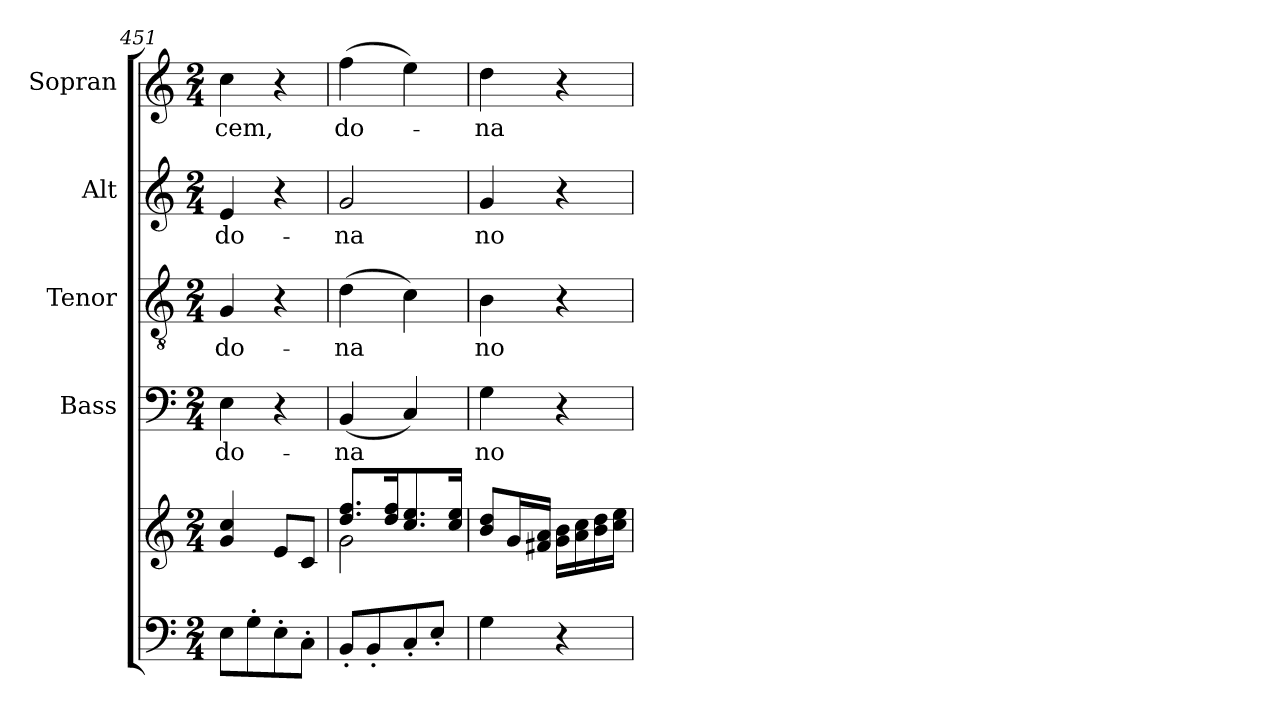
**kern	**kern	**kern	**text	**kern	**text	**kern	**text	**kern	**text
*part5	*part5	*part4	*part4	*part3	*part3	*part2	*part2	*part1	*part1
*staff6	*staff5	*staff4	*staff4	*staff3	*staff3	*staff2	*staff2	*staff1	*staff1
*	*	*I"Bass	*	*I"Tenor	*	*I"Alt	*	*I"Sopran	*
*	*	*I'B.	*	*I'T.	*	*I'A.	*	*I'S.	*
*clefF4	*clefG2	*clefF4	*	*clefGv2	*	*clefG2	*	*clefG2	*
*k[]	*k[]	*k[]	*	*k[]	*	*k[]	*	*k[]	*
*C:	*C:	*C:	*	*C:	*	*C:	*	*C:	*
*M2/4	*M2/4	*M2/4	*	*M2/4	*	*M2/4	*	*M2/4	*
=451	=451	=451	=451	=451	=451	=451	=451	=451	=451
!	!	!	!LO:LY:b	!	!LO:LY:b	!	!LO:LY:b	!	!LO:LY:b
8E\L	4g/ 4cc/	4E\	do-	4G/	do-	4e/	do-	4cc\	-cem,
8G'>\	.	.	.	.	.	.	.	.	.
8E'>\	8e/L	4r	.	4r	.	4r	.	4r	.
8C'>\J	8c/J	.	.	.	.	.	.	.	.
=452	=452	=452	=452	=452	=452	=452	=452	=452	=452
*	*^	*	*	*	*	*	*	*	*
!	!	!	!	!LO:LY:b	!	!LO:LY:b	!	!LO:LY:b	!	!LO:LY:b
8BB'</L	8.dd/ 8.ff/L	2g\	(<4BB/	-na	(>4d\	-na	2g/	-na	(>4ff\	do-
8BB'</	.	.	.	.	.	.	.	.	.	.
.	16dd/ 16ff/k	.	.	.	.	.	.	.	.	.
8C'</	8.cc/ 8.ee/	.	4C/)	.	4c\)	.	.	.	4ee\)	.
8E'</J	.	.	.	.	.	.	.	.	.	.
.	16cc/ 16ee/Jk	.	.	.	.	.	.	.	.	.
*	*v	*v	*	*	*	*	*	*	*	*
=453	=453	=453	=453	=453	=453	=453	=453	=453	=453
!	!	!	!LO:LY:b	!	!LO:LY:b	!	!LO:LY:b	!	!LO:LY:b
4G\	8b/ 8dd/L	4G\	no-	4B\	no-	4g/	no-	4dd\	-na
.	16g/L	.	.	.	.	.	.	.	.
.	16f#X/ 16a/JJ	.	.	.	.	.	.	.	.
4r	16g\ 16b\LL	4r	.	4r	.	4r	.	4r	.
.	16a\ 16cc\	.	.	.	.	.	.	.	.
.	16b\ 16dd\	.	.	.	.	.	.	.	.
.	16cc\ 16ee\JJ	.	.	.	.	.	.	.	.
=	=	=	=	=	=	=	=	=	=
*-	*-	*-	*-	*-	*-	*-	*-	*-	*-
